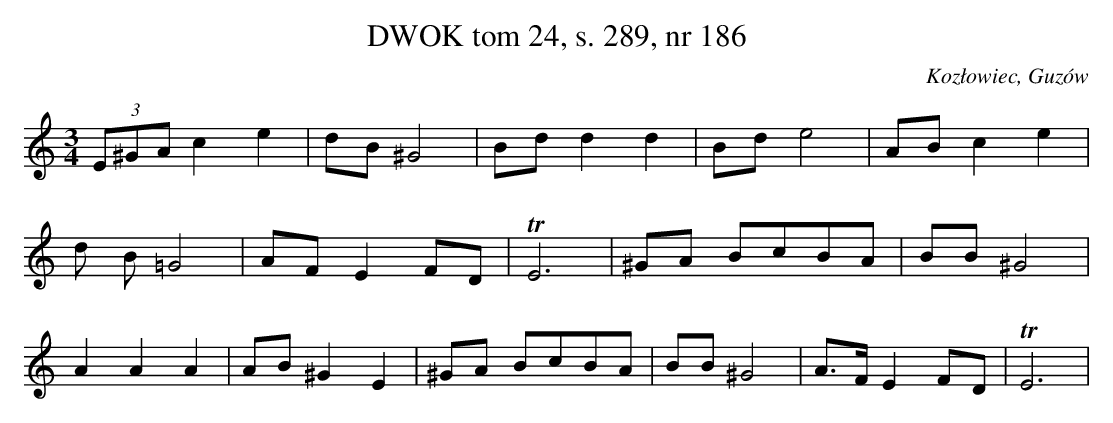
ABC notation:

X:1
T: DWOK tom 24, s. 289, nr 186
O: Kozłowiec, Guzów
L: 1/16
M: 3/4
K: C
(3E2^G2A2 c4 e4 | d2B2 ^G8 | B2d2 d4 d4 | B2d2 e8 | A2B2 c4 e4 |
d2 B2=G8 | A2F2 E4 F2D2 | !trill!E12 | ^G2A2 B2c2B2A2 | B2B2 ^G8 |
A4 A4 A4 | A2B2 ^G4 E4 | ^G2A2 B2c2B2A2 | B2B2 ^G8 | A3F E4 F2D2 | !trill!E12 |
